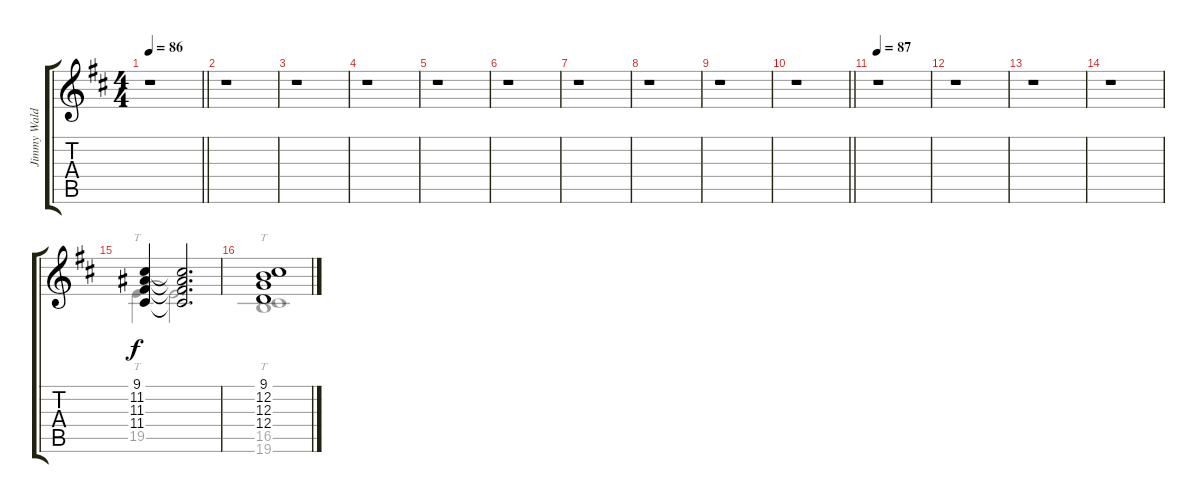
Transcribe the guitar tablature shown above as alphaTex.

\track ("Jimmy Waldo-2" "Jimmy Wald") {instrument synthstrings1}
\staff {score tabs}
\tuning (E4 B3 G3 D3 A2 E2) {hide}
\voice
\ts (4 4)
\tempo 86
\clef g2
\barLineRight lightlight
\ks d
r.1{dy f instrument synthstrings1} |
r.1 |
r.1 |
r.1 |
r.1 |
r.1 |
r.1 |
r.1 |
r.1 |
\barLineRight lightlight
r.1 |
\tempo 87
r.1 |
r.1 |
r.1 |
r.1 |
(9.1 11.2 11.3 11.4).4 (9.1{t} 11.2{t} 11.3{t} 11.4{t}).2{d} |
(9.1 12.2 12.3 12.4).1
\voice
\clef g2
\ottava regular
\simile none
\barLineRight lightlight
\ks d
|
|
|
|
|
|
|
|
|
\barLineRight lightlight
|
|
|
|
|
19.5.4{tt} 19.5{t}.2{d} |
(16.5 19.6).1{tt}
